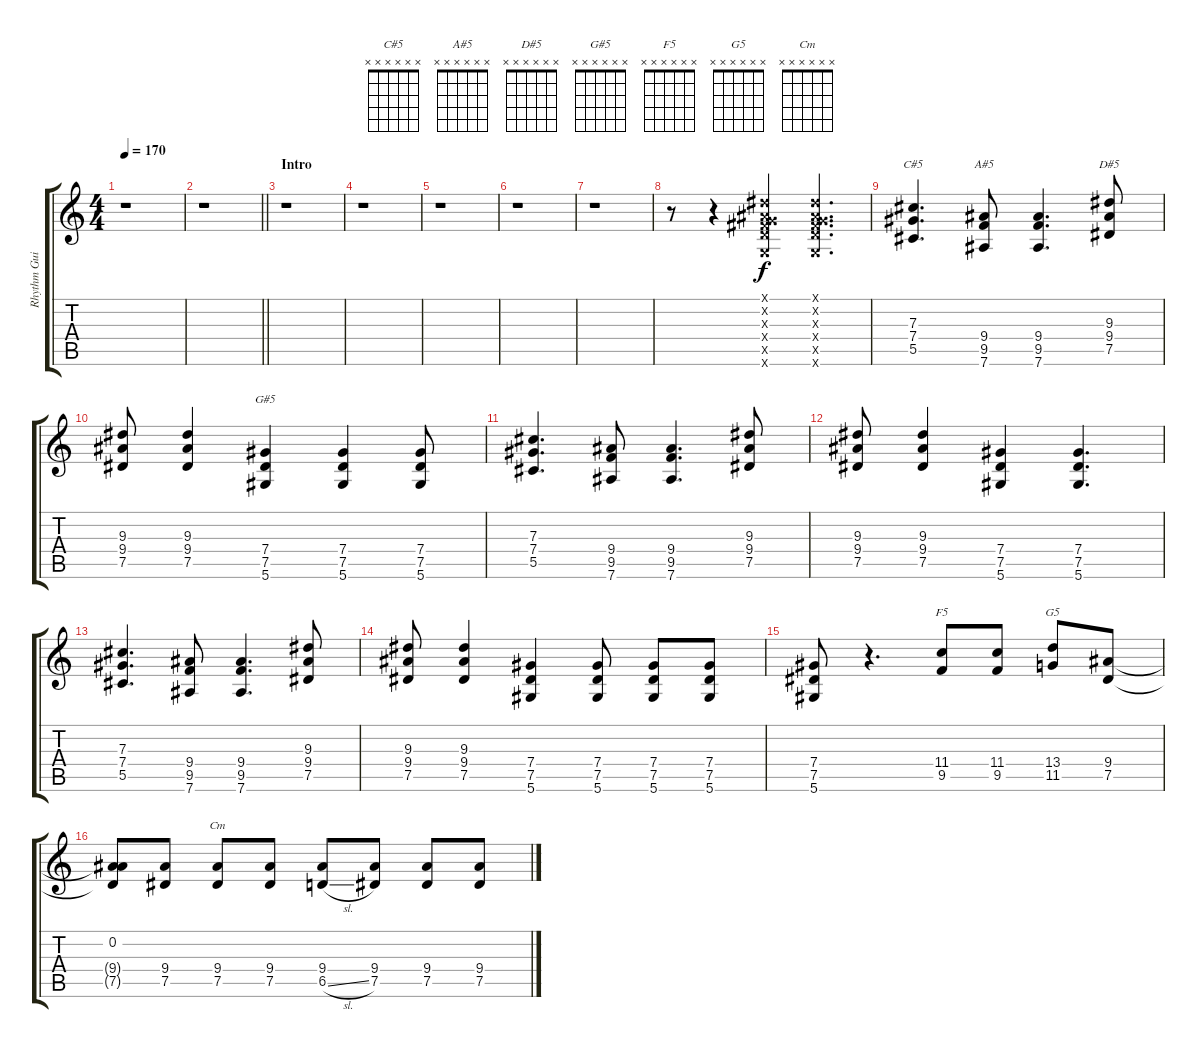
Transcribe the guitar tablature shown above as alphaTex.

\track ("Rhythm Guitar: Gilby" "Rhythm Gui") {instrument overdrivenguitar}
\staff {score tabs}
\tuning (Eb4 Bb3 Gb3 Db3 Ab2 Eb2) {hide}
\chord ("C#5" x x x x x x)
\chord ("A#5" x x x x x x)
\chord ("D#5" x x x x x x)
\chord ("G#5" x x x x x x)
\chord ("F5" x x x x x x)
\chord ("G5" x x x x x x)
\chord ("Cm" x x x x x x)
\ts (4 4)
\tempo 170
\clef g2
\ks c
r.1{dy f instrument overdrivenguitar} |
\barLineRight lightlight
r.1 |
\section ("" "Intro")
r.1 |
r.1 |
r.1 |
r.1 |
r.1 |
r.8 r.4 (0.1{x} 0.2{x} 0.3{x} 6.4{x} 6.5{x} 4.6{x}).4{instrument distortionguitar} (0.1{x} 0.2{x} 0.3{x} 6.4{x} 6.5{x} 4.6{x}).4{d instrument distortionguitar} |
(7.3 7.4 5.5).4{d ch "C#5"} (9.4 9.5 7.6).8{ch "A#5"} (9.4 9.5 7.6).4{d} (9.3 9.4 7.5).8{ch "D#5"} |
(9.3 9.4 7.5).8 (9.3 9.4 7.5).4 (7.4 7.5 5.6).4{ch "G#5"} (7.4 7.5 5.6).4 (7.4 7.5 5.6).8 |
(7.3 7.4 5.5).4{d} (9.4 9.5 7.6).8 (9.4 9.5 7.6).4{d} (9.3 9.4 7.5).8 |
(9.3 9.4 7.5).8 (9.3 9.4 7.5).4 (7.4 7.5 5.6).4 (7.4 7.5 5.6).4{d} |
(7.3 7.4 5.5).4{d} (9.4 9.5 7.6).8 (9.4 9.5 7.6).4{d} (9.3 9.4 7.5).8 |
(9.3 9.4 7.5).8 (9.3 9.4 7.5).4 (7.4 7.5 5.6).4 (7.4 7.5 5.6).8 (7.4 7.5 5.6).8 (7.4 7.5 5.6).8 |
(7.4 7.5 5.6).8 r.4{d} (11.4 9.5).8{ch "F5"} (11.4 9.5).8 (13.4 11.5).8{ch "G5"} (9.4 7.5).8 |
(0.2 9.4{t} 7.5{t}).8 (9.4 7.5).8 (9.4 7.5).8{ch "Cm"} (9.4 7.5).8 (9.4 6.5{sl}).8 (9.4 7.5).8 (9.4 7.5).8 (9.4 7.5).8
